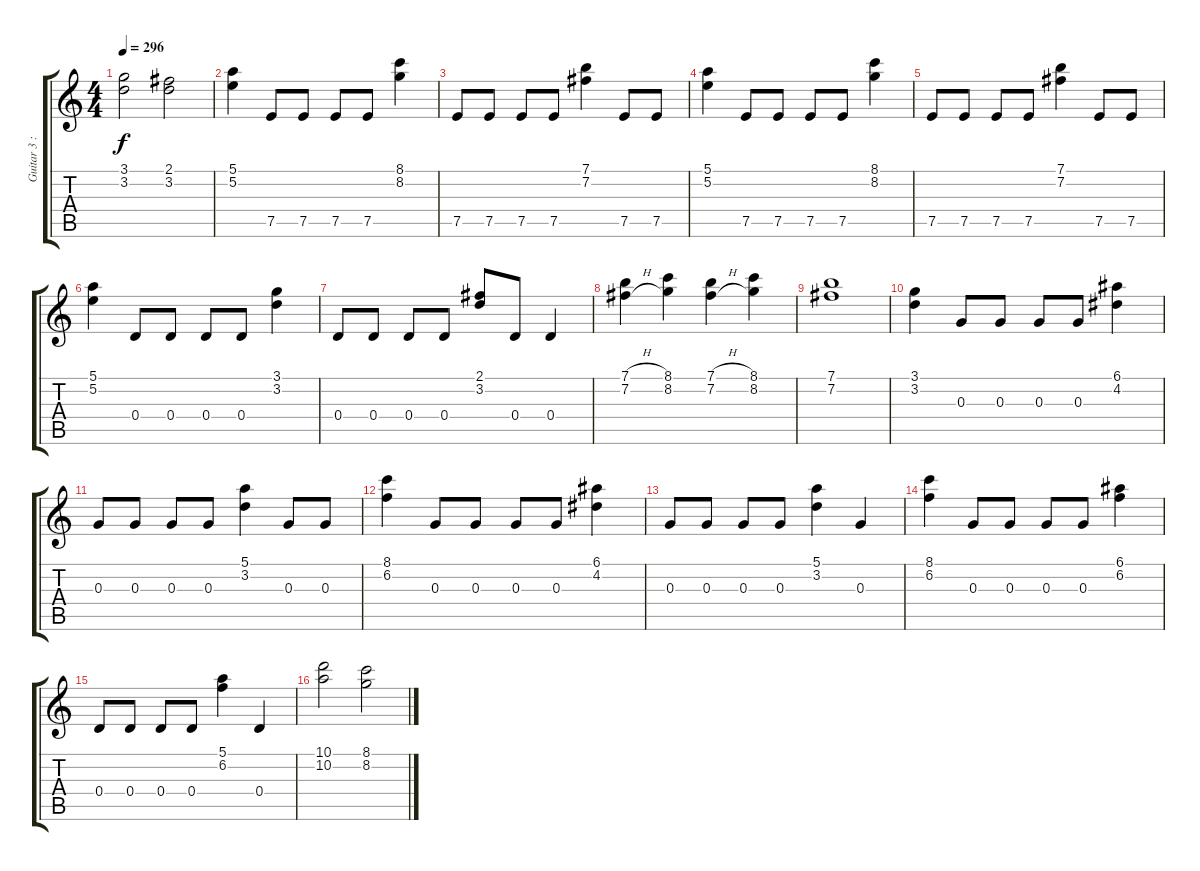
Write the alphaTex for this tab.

\track ("Guitar 3 : Rafael" "Guitar 3 :") {instrument overdrivenguitar}
\staff {score tabs}
\tuning (E4 B3 G3 D3 A2 E2) {hide}
\ts (4 4)
\tempo 296
\clef g2
\ks c
(3.1 3.2).2{dy f} (2.1 3.2).2 |
(5.1 5.2).4 7.5.8 7.5.8 7.5.8 7.5.8 (8.1 8.2).4 |
7.5.8 7.5.8 7.5.8 7.5.8 (7.1 7.2).4 7.5.8 7.5.8 |
(5.1 5.2).4 7.5.8 7.5.8 7.5.8 7.5.8 (8.1 8.2).4 |
7.5.8 7.5.8 7.5.8 7.5.8 (7.1 7.2).4 7.5.8 7.5.8 |
(5.1 5.2).4 0.4.8 0.4.8 0.4.8 0.4.8 (3.1 3.2).4 |
0.4.8 0.4.8 0.4.8 0.4.8 (2.1 3.2).8 0.4.8 0.4.4 |
(7.1{h} 7.2{h}).4 (8.1 8.2).4 (7.1{h} 7.2{h}).4 (8.1 8.2).4 |
(7.1 7.2).1 |
(3.1 3.2).4 0.3.8 0.3.8 0.3.8 0.3.8 (6.1 4.2).4 |
0.3.8 0.3.8 0.3.8 0.3.8 (5.1 3.2).4 0.3.8 0.3.8 |
(8.1 6.2).4 0.3.8 0.3.8 0.3.8 0.3.8 (6.1 4.2).4 |
0.3.8 0.3.8 0.3.8 0.3.8 (5.1 3.2).4 0.3.4 |
(8.1 6.2).4 0.3.8 0.3.8 0.3.8 0.3.8 (6.1 6.2).4 |
0.4.8 0.4.8 0.4.8 0.4.8 (5.1 6.2).4 0.4.4 |
(10.1 10.2).2 (8.1 8.2).2
